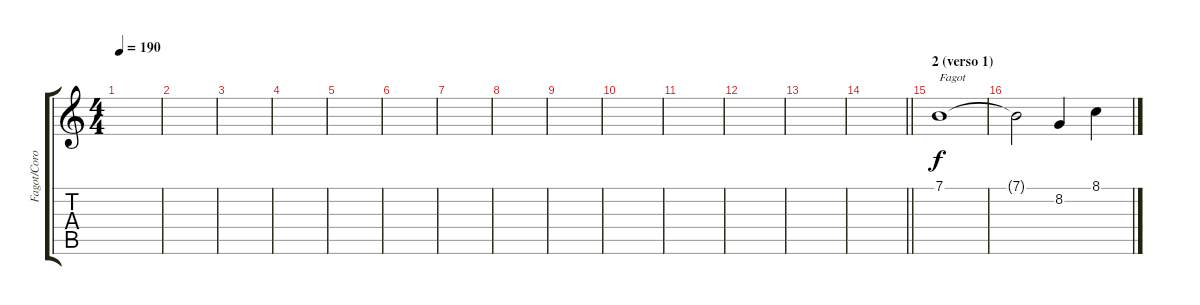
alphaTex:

\track ("Fagot/Coro" "Fagot/Coro") {instrument clarinet}
\staff {score tabs}
\tuning (E4 B3 G3 D3 A2 E2) {hide}
\ts (4 4)
\tempo 190
\clef g2
\ks c
|
|
|
|
|
|
|
|
|
|
|
|
|
\barLineRight lightlight
|
\section ("" "2 (verso 1)")
7.1.1{txt "Fagot" instrument bassoon} |
7.1{t}.2 8.2.4 8.1.4
